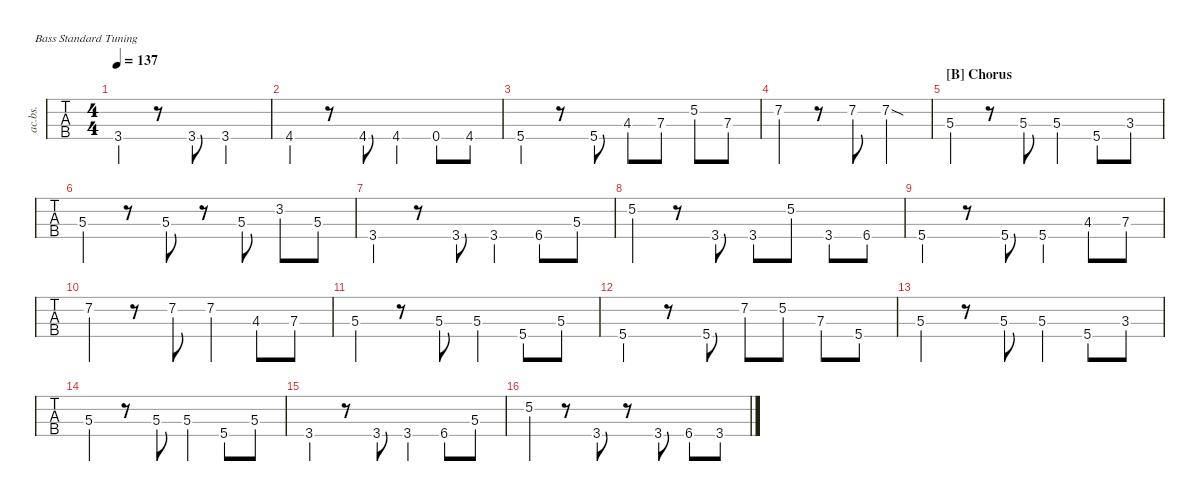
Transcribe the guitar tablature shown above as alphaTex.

\defaultSystemsLayout 4
\hideDynamics
\bracketExtendMode nobrackets
\track ("Acoustic Bass" "ac.bs.") {defaultSystemsLayout 4 instrument acousticbass}
\staff {tabs}
\tuning (G2 D2 A1 E1)
\ts (4 4)
\tempo 137
\clef f4
\ks f
3.4{acc forcenatural}.4{dy mf} r.8 3.4{acc forcenatural}.8 3.4{acc forcenatural}.2 |
4.4{acc b}.4 r.8 4.4{acc b}.8 4.4{acc b}.4 0.4{acc forcenatural}.8 4.4{acc b}.8 |
5.4{acc forcenatural}.4 r.8 5.4{acc forcenatural}.8 4.3{acc b}.8 7.3{acc forcenatural}.8 5.2{acc forcenatural}.8 7.3{acc forcenatural}.8 |
7.2{acc forcenatural}.4 r.8 7.2{acc forcenatural}.8 7.2{sod acc forcenatural}.2 |
\section ("B" "Chorus")
5.3{acc forcenatural}.4 r.8 5.3{acc forcenatural}.8 5.3{acc forcenatural}.4 5.4{acc forcenatural}.8 3.3{acc forcenatural}.8 |
5.3{acc forcenatural}.4 r.8 5.3{acc forcenatural}.8 r.8 5.3{acc forcenatural}.8 3.2{acc forcenatural}.8 5.3{acc forcenatural}.8 |
3.4{acc forcenatural}.4 r.8 3.4{acc forcenatural}.8 3.4{acc forcenatural}.4 6.4{acc b}.8 5.3{acc forcenatural}.8 |
5.2{acc forcenatural}.4 r.8 3.4{acc forcenatural}.8 3.4{acc forcenatural}.8 5.2{acc forcenatural}.8 3.4{acc forcenatural}.8 6.4{acc b}.8 |
5.4{acc forcenatural}.4 r.8 5.4{acc forcenatural}.8 5.4{acc forcenatural}.4 4.3{acc b}.8 7.3{acc forcenatural}.8 |
7.2{acc forcenatural}.4 r.8 7.2{acc forcenatural}.8 7.2{acc forcenatural}.4 4.3{acc b}.8 7.3{acc forcenatural}.8 |
5.3{acc forcenatural}.4 r.8 5.3{acc forcenatural}.8 5.3{acc forcenatural}.4 5.4{acc forcenatural}.8 5.3{acc forcenatural}.8 |
5.4{acc forcenatural}.4 r.8 5.4{acc forcenatural}.8 7.2{acc forcenatural}.8 5.2{acc forcenatural}.8 7.3{acc forcenatural}.8 5.4{acc forcenatural}.8 |
5.3{acc forcenatural}.4 r.8 5.3{acc forcenatural}.8 5.3{acc forcenatural}.4 5.4{acc forcenatural}.8 3.3{acc forcenatural}.8 |
5.3{acc forcenatural}.4 r.8 5.3{acc forcenatural}.8 5.3{acc forcenatural}.4 5.4{acc forcenatural}.8 5.3{acc forcenatural}.8 |
3.4{acc forcenatural}.4 r.8 3.4{acc forcenatural}.8 3.4{acc forcenatural}.4 6.4{acc b}.8 5.3{acc forcenatural}.8 |
5.2{acc forcenatural}.4 r.8 3.4{acc forcenatural}.8 r.8 3.4{acc forcenatural}.8 6.4{acc b}.8 3.4{acc forcenatural}.8
